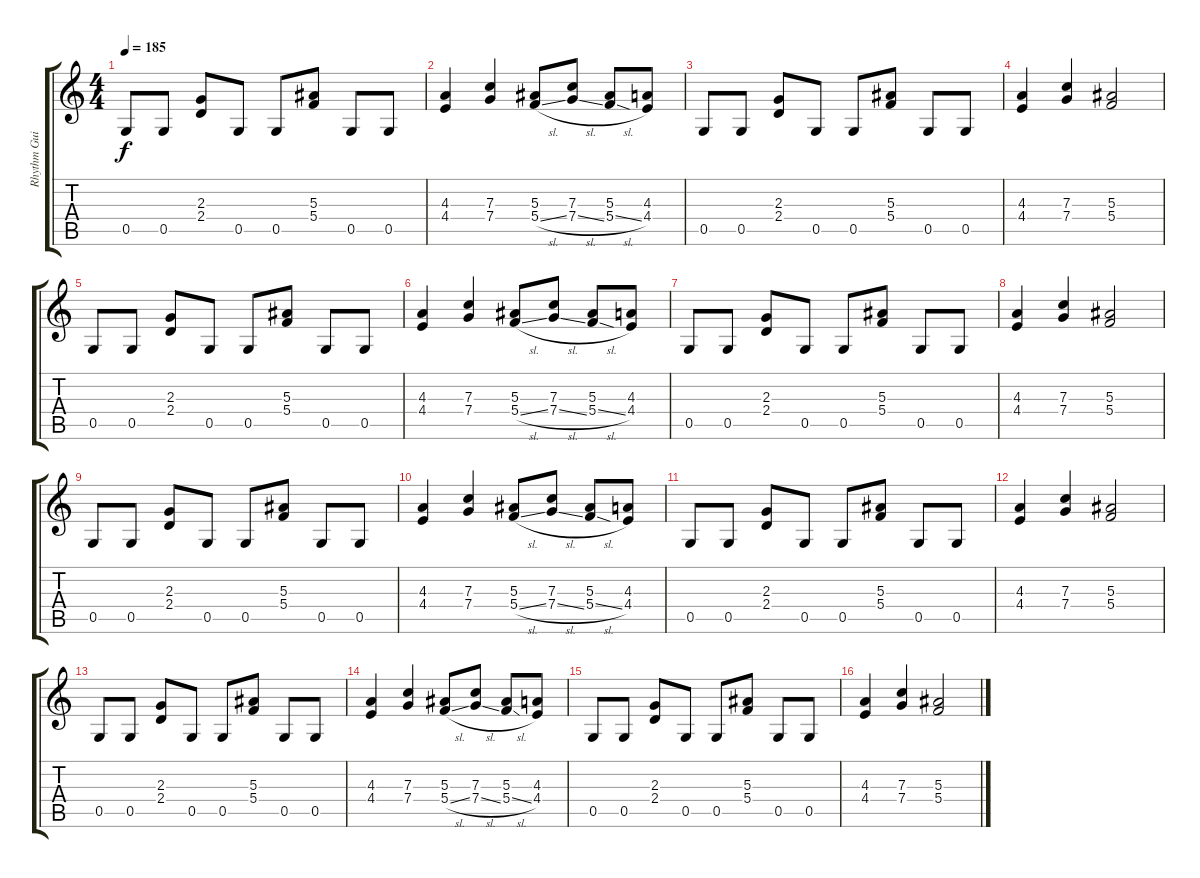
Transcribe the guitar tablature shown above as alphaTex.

\track ("Rhythm Guitar" "Rhythm Gui") {instrument distortionguitar}
\staff {score tabs}
\tuning (D4 A3 F3 C3 G2 D2) {hide}
\ts (4 4)
\tempo 185
\clef g2
\ks c
0.5.8{dy f} 0.5.8 (2.3 2.4).8 0.5.8 0.5.8 (5.3 5.4).8 0.5.8 0.5.8 |
(4.3 4.4).4 (7.3 7.4).4 (5.3 5.4{sl}).8 (7.3 7.4{sl}).8 (5.3 5.4{sl}).8 (4.3 4.4).8 |
0.5.8 0.5.8 (2.3 2.4).8 0.5.8 0.5.8 (5.3 5.4).8 0.5.8 0.5.8 |
(4.3 4.4).4 (7.3 7.4).4 (5.3 5.4).2 |
0.5.8 0.5.8 (2.3 2.4).8 0.5.8 0.5.8 (5.3 5.4).8 0.5.8 0.5.8 |
(4.3 4.4).4 (7.3 7.4).4 (5.3 5.4{sl}).8 (7.3 7.4{sl}).8 (5.3 5.4{sl}).8 (4.3 4.4).8 |
0.5.8 0.5.8 (2.3 2.4).8 0.5.8 0.5.8 (5.3 5.4).8 0.5.8 0.5.8 |
(4.3 4.4).4 (7.3 7.4).4 (5.3 5.4).2 |
0.5.8 0.5.8 (2.3 2.4).8 0.5.8 0.5.8 (5.3 5.4).8 0.5.8 0.5.8 |
(4.3 4.4).4 (7.3 7.4).4 (5.3 5.4{sl}).8 (7.3 7.4{sl}).8 (5.3 5.4{sl}).8 (4.3 4.4).8 |
0.5.8 0.5.8 (2.3 2.4).8 0.5.8 0.5.8 (5.3 5.4).8 0.5.8 0.5.8 |
(4.3 4.4).4 (7.3 7.4).4 (5.3 5.4).2 |
0.5.8 0.5.8 (2.3 2.4).8 0.5.8 0.5.8 (5.3 5.4).8 0.5.8 0.5.8 |
(4.3 4.4).4 (7.3 7.4).4 (5.3 5.4{sl}).8 (7.3 7.4{sl}).8 (5.3 5.4{sl}).8 (4.3 4.4).8 |
0.5.8 0.5.8 (2.3 2.4).8 0.5.8 0.5.8 (5.3 5.4).8 0.5.8 0.5.8 |
(4.3 4.4).4 (7.3 7.4).4 (5.3 5.4).2
